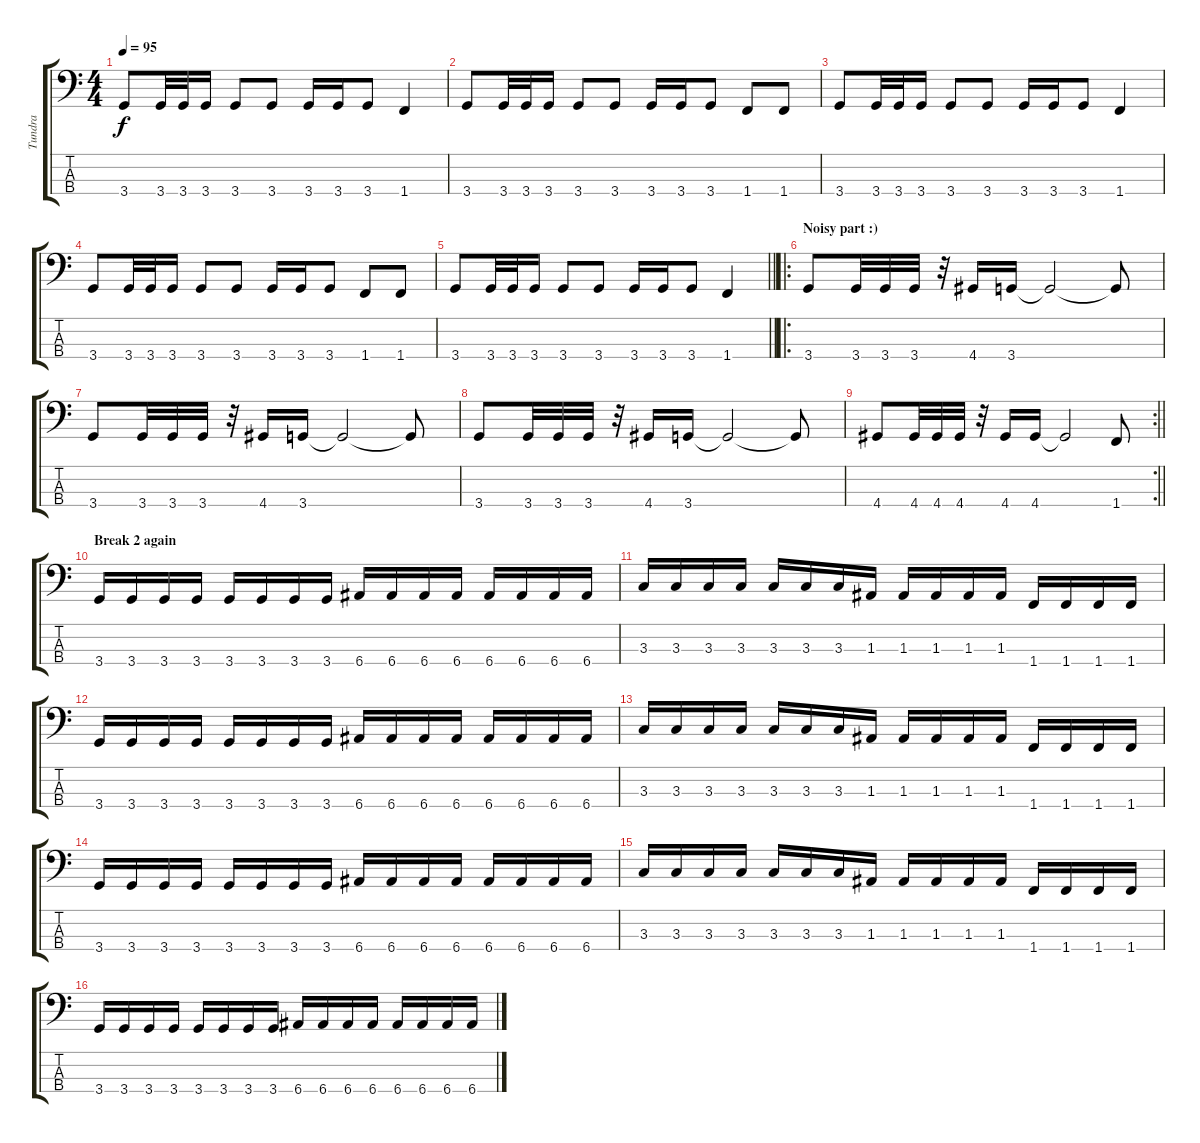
\track ("Tundra" "Tundra") {instrument electricbasspick}
\staff {score tabs}
\tuning (G2 D2 A1 E1) {hide}
\ts (4 4)
\tempo 95
\clef f4
\ks c
3.4.8{dy f} 3.4.32 3.4.32 3.4.16 3.4.8 3.4.8 3.4.16 3.4.16 3.4.8 1.4.4 |
3.4.8 3.4.32 3.4.32 3.4.16 3.4.8 3.4.8 3.4.16 3.4.16 3.4.8 1.4.8 1.4.8 |
3.4.8 3.4.32 3.4.32 3.4.16 3.4.8 3.4.8 3.4.16 3.4.16 3.4.8 1.4.4 |
3.4.8 3.4.32 3.4.32 3.4.16 3.4.8 3.4.8 3.4.16 3.4.16 3.4.8 1.4.8 1.4.8 |
\barLineRight lightlight
3.4.8 3.4.32 3.4.32 3.4.16 3.4.8 3.4.8 3.4.16 3.4.16 3.4.8 1.4.4 |
\ro
\section ("" "Noisy part :)")
3.4.8 3.4.32 3.4.32 3.4.32 r.32 4.4.16 3.4.16 3.4{t}.2 3.4{t}.8 |
3.4.8 3.4.32 3.4.32 3.4.32 r.32 4.4.16 3.4.16 3.4{t}.2 3.4{t}.8 |
3.4.8 3.4.32 3.4.32 3.4.32 r.32 4.4.16 3.4.16 3.4{t}.2 3.4{t}.8 |
\rc 2
\barLineRight lightlight
4.4.8 4.4.32 4.4.32 4.4.32 r.32 4.4.16 4.4.16 4.4{t}.2 1.4.8 |
\section ("" "Break 2 again")
3.4.16 3.4.16 3.4.16 3.4.16 3.4.16 3.4.16 3.4.16 3.4.16 6.4.16 6.4.16 6.4.16 6.4.16 6.4.16 6.4.16 6.4.16 6.4.16 |
3.3.16 3.3.16 3.3.16 3.3.16 3.3.16 3.3.16 3.3.16 1.3.16 1.3.16 1.3.16 1.3.16 1.3.16 1.4.16 1.4.16 1.4.16 1.4.16 |
3.4.16 3.4.16 3.4.16 3.4.16 3.4.16 3.4.16 3.4.16 3.4.16 6.4.16 6.4.16 6.4.16 6.4.16 6.4.16 6.4.16 6.4.16 6.4.16 |
3.3.16 3.3.16 3.3.16 3.3.16 3.3.16 3.3.16 3.3.16 1.3.16 1.3.16 1.3.16 1.3.16 1.3.16 1.4.16 1.4.16 1.4.16 1.4.16 |
3.4.16 3.4.16 3.4.16 3.4.16 3.4.16 3.4.16 3.4.16 3.4.16 6.4.16 6.4.16 6.4.16 6.4.16 6.4.16 6.4.16 6.4.16 6.4.16 |
3.3.16 3.3.16 3.3.16 3.3.16 3.3.16 3.3.16 3.3.16 1.3.16 1.3.16 1.3.16 1.3.16 1.3.16 1.4.16 1.4.16 1.4.16 1.4.16 |
3.4.16 3.4.16 3.4.16 3.4.16 3.4.16 3.4.16 3.4.16 3.4.16 6.4.16 6.4.16 6.4.16 6.4.16 6.4.16 6.4.16 6.4.16 6.4.16
